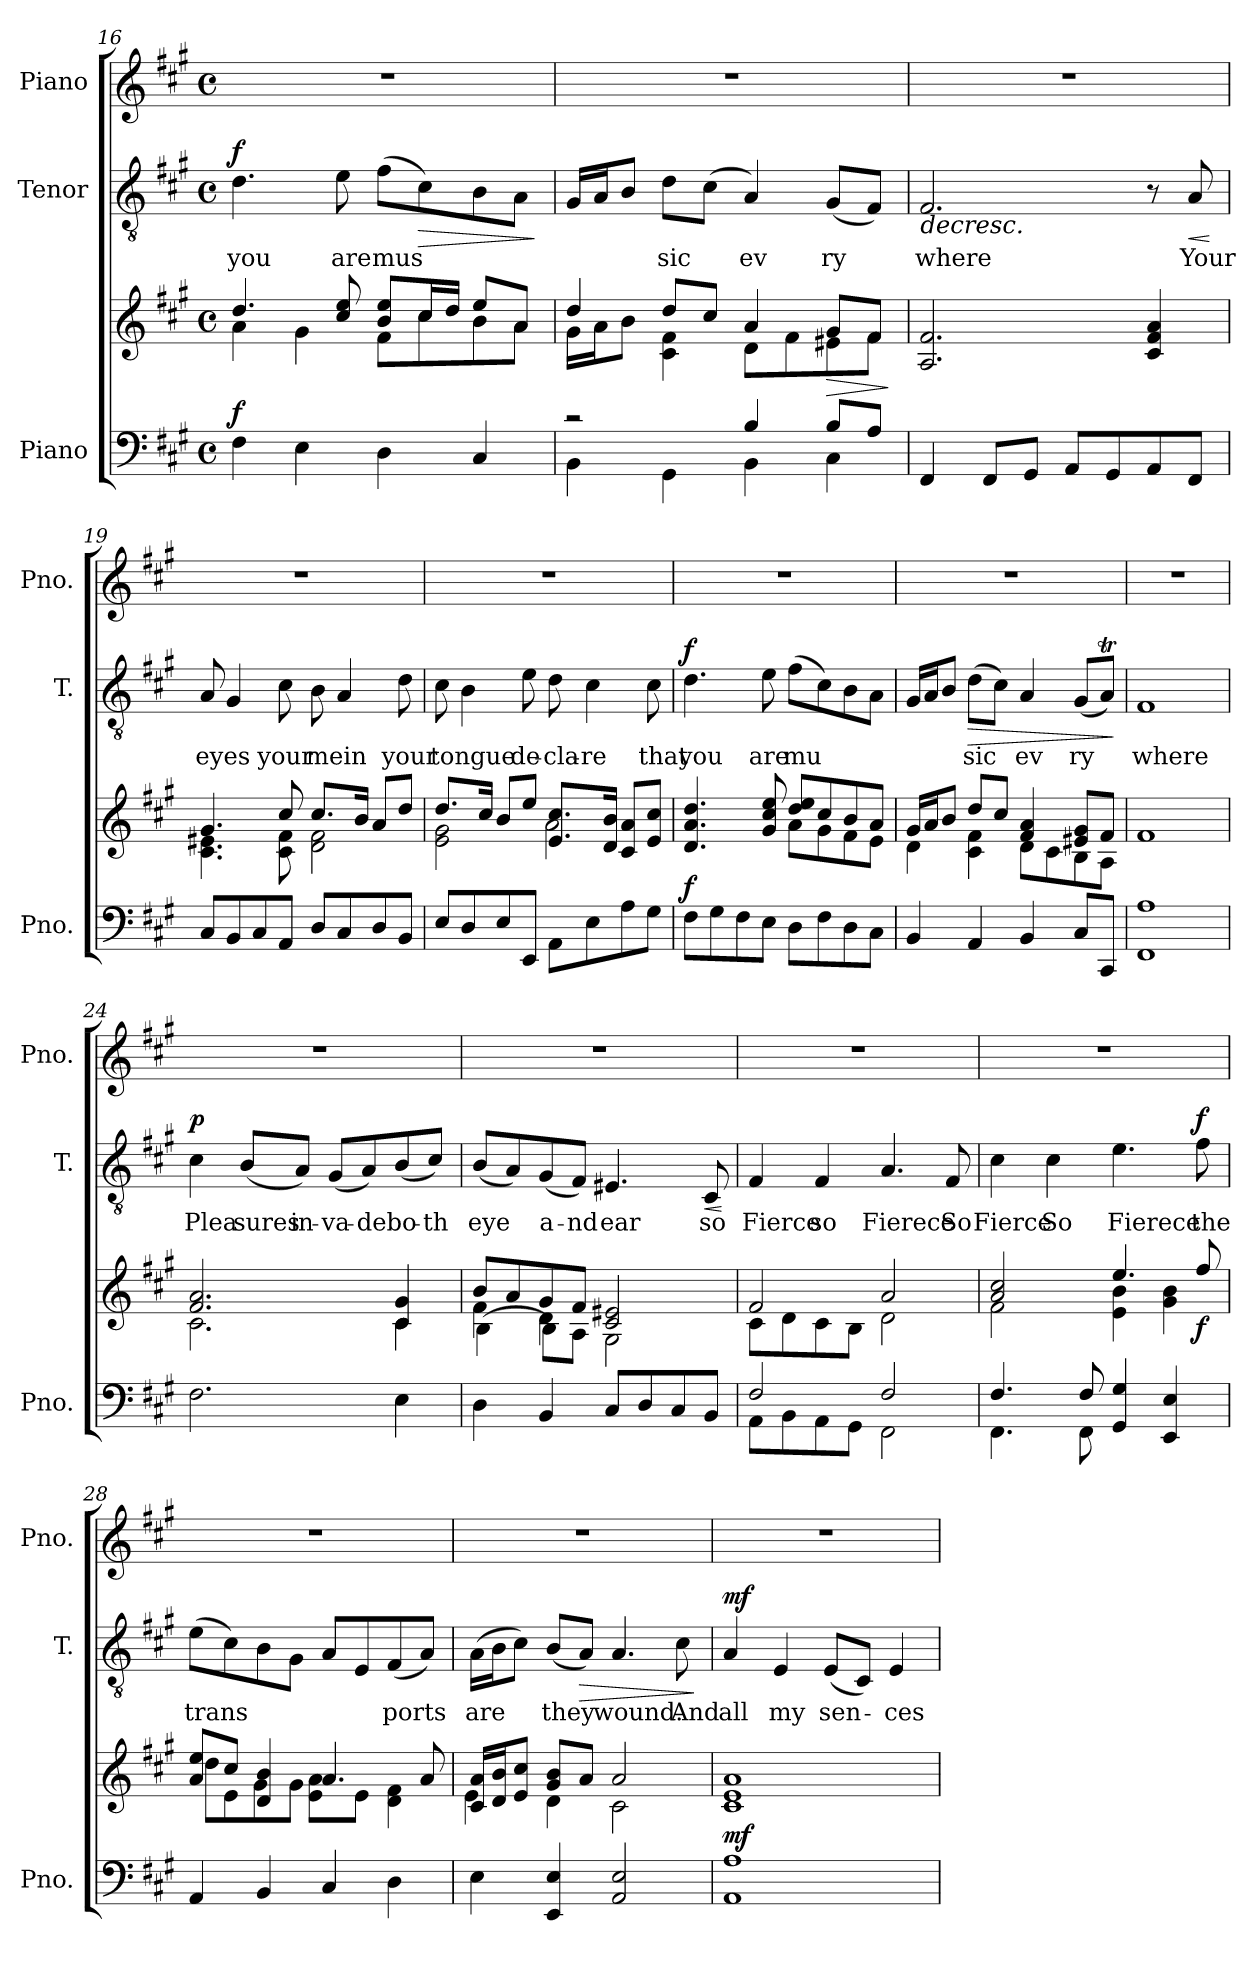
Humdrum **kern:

**kern	**kern	**dynam	**kern	**text	**dynam	**kern
*part3	*part3	*part3	*part2	*part2	*part2	*part1
*staff4	*staff3	*staff3/4	*staff2	*staff2	*staff2	*staff1
*I"Piano	*	*	*I"Tenor	*	*	*I"Piano
*I'Pno.	*	*	*I'T.	*	*	*I'Pno.
!!LO:LB:g=z
*clefF4	*clefG2	*	*clefGv2	*	*	*clefG2
*k[f#c#g#]	*k[f#c#g#]	*	*k[f#c#g#]	*	*	*k[f#c#g#]
*M4/4	*M4/4	*	*M4/4	*	*	*M4/4
*met(c)	*met(c)	*	*met(c)	*	*	*met(c)
=16	=16	=16	=16	=16	=16	=16
*	*^	*	*	*	*	*
!	!	!	!LO:DY:a=2	!	!LO:LY:b	!LO:DY:a	!
4F#\	4.dd/	4a\	f	4.d\	you	f	1r
4E\	.	4g#\	.	.	.	.	.
!	!	!	!	!	!LO:LY:b	!	!
.	8cc#/ 8ee/	.	.	8e\	are	.	.
!	!	!	!	!	!LO:LY:b	!	!
4D\	8b/ 8ee/L	8f#\L	.	(8f#\L	mus	.	.
!	!	!	!	!	!	!LO:HP:b	!
.	16cc#/L	8cc#\	.	8c#\)	.	>	.
.	16dd/JJ	.	.	.	.	.	.
4C#/	8ee/L	8b\	.	8B\	.	.	.
.	8a/J	8a\J	.	8A\J	.	.	.
*	*v	*v	*	*	*	*	*
.	.	.	.	.	]	.
!!LO:PB:g=z
=17	=17	=17	=17	=17	=17	=17
*^	*^	*	*	*	*	*
2r	4BB\	4dd/	16g#\LL	.	16G#/LL	.	.	1r
.	.	.	16a\J	.	16A/J	.	.	.
.	.	.	8b\J	.	8B/J	.	.	.
!	!	!	!	!	!	!LO:LY:b	!	!
.	4GG#\	8dd/L	4c#\ 4f#\	.	8d\L	sic	.	.
.	.	8cc#/J	.	.	(8c#\J	.	.	.
!	!	!	!	!	!	!LO:LY:b	!	!
4B/	4BB\	4a/	8d\L	.	4A/)	ev	.	.
.	.	.	8f#\	.	.	.	.	.
!	!	!	!	!LO:HP:b	!	!LO:LY:b	!	!
8B/L	4C#\	8g#/L	8e#X\	>	(8G#/L	ry	.	.
8A/J	.	8f#/J	8f#\J	.	8F#/J)	.	.	.
*v	*v	*	*	*	*	*	*	*
*	*v	*v	*	*	*	*	*
.	.	]	.	.	.	.
=18	=18	=18	=18	=18	=18	=18
!	!	!	!	!LO:LY:b	!LO:HP:b	!
4FF#/	2.A/ 2.f#/	.	2.F#/	where	>	1r
8FF#/L	.	.	.	.	.	.
8GG#/J	.	.	.	.	.	.
8AA/L	.	.	.	.	.	.
8GG#/	.	.	.	.	.	.
8AA/	4c#/ 4f#/ 4a/	.	8r	.	.	.
!	!	!	!	!LO:LY:b	!LO:HP:b	!
8FF#/J	.	.	8A/	Your	<	.
.	.	.	.	.	] [	.
=19	=19	=19	=19	=19	=19	=19
*	*^	*	*	*	*	*
!	!	!	!	!	!LO:LY:b	!	!
8C#/L	4.g#/	4.c#\ 4.e#X\	.	8A/	eyes	.	1r
8BB/	.	.	.	4G#/	.	.	.
8C#/	.	.	.	.	.	.	.
!	!	!	!	!	!LO:LY:b	!	!
8AA/J	8cc#/	8c#\ 8f#\	.	8c#\	your	.	.
!	!	!	!	!	!LO:LY:b	!	!
8D/L	8.cc#/L	2d\ 2f#\	.	8B\	mein	.	.
8C#/	.	.	.	4A/	.	.	.
.	16b/Jk	.	.	.	.	.	.
8D/	8a/L	.	.	.	.	.	.
!	!	!	!	!	!LO:LY:b	!	!
8BB/J	8dd/J	.	.	8d\	your	.	.
!!LO:LB:g=z
=20	=20	=20	=20	=20	=20	=20	=20
!	!	!	!	!	!LO:LY:b	!	!
8E/L	8.dd/L	2e\ 2g#\	.	8c#\	tongue	.	1r
8D/	.	.	.	4B\	.	.	.
.	16cc#/Jk	.	.	.	.	.	.
8E/	8b/L	.	.	.	.	.	.
!	!	!	!	!	!LO:LY:b	!	!
8EE/J	8ee/J	.	.	8e\	de-	.	.
!	!	!	!	!	!LO:LY:b	!	!
8AA\L	8.e/ 8.cc#/L	2a\	.	8d\	-cla-	.	.
!	!	!	!	!	!LO:LY:b	!	!
8E\	.	.	.	4c#\	-re	.	.
.	16d/ 16b/Jk	.	.	.	.	.	.
8A\	8c#/ 8a/L	.	.	.	.	.	.
!	!	!	!	!	!LO:LY:b	!	!
8G#\J	8e/ 8cc#/J	.	.	8c#\	that	.	.
!!LO:LB:g=z
=21	=21	=21	=21	=21	=21	=21	=21
!	!	!	!LO:DY:a=2	!	!LO:LY:b	!LO:DY:a	!
8F#\L	4.d/ 4.a/ 4.dd/	2ryy	f	4.d\	you	f	1r
8G#\	.	.	.	.	.	.	.
8F#\	.	.	.	.	.	.	.
!	!	!	!	!	!LO:LY:b	!	!
8E\J	8g#/ 8cc#/ 8ee/	.	.	8e\	are	.	.
!	!	!	!	!	!LO:LY:b	!	!
8D\L	8dd/ 8ee/L	8a\L	.	(8f#\L	mu	.	.
8F#\	8cc#/	8g#\	.	8c#\)	.	.	.
8D\	8b/	8f#\	.	8B\	.	.	.
8C#\J	8a/J	8e\J	.	8A\J	.	.	.
=22	=22	=22	=22	=22	=22	=22	=22
4BB/	16g#/LL	4d\	.	16G#/LL	.	.	1r
.	16a/J	.	.	16A/J	.	.	.
.	8b/J	.	.	8B/J	.	.	.
!	!	!	!	!	!LO:LY:b	!LO:HP:b	!
4AA/	8dd/L	4c#\ 4f#\	.	(8d\L	sic	>	.
.	8cc#/J	.	.	8c#\J)	.	.	.
!	!	!	!	!	!LO:LY:b	!	!
4BB/	4f#/ 4a/	8d\L	.	4A/	ev	.	.
.	.	8c#\	.	.	.	.	.
!	!	!	!	!	!LO:LY:b	!	!
8C#/L	8e#X/ 8g#/L	8B\	.	(8G#/L	ry	.	.
8CC#/J	8f#/J	8A\J	.	8AT/J)	.	.	.
*	*v	*v	*	*	*	*	*
.	.	.	.	.	]	.
=23	=23	=23	=23	=23	=23	=23
!	!	!	!	!LO:LY:b	!	!
1FF# 1A	1f#	.	1F#	where	.	1r
=24	=24	=24	=24	=24	=24	=24
*	*^	*	*	*	*	*
!	!	!	!	!	!LO:LY:b	!LO:DY:a	!
2.F#\	2.f#/ 2.a/	2.c#\	.	4c#\	Plea	p	1r
!	!	!	!	!	!LO:LY:b	!	!
.	.	.	.	(8B/L	sures	.	.
!	!	!	!	!	!LO:LY:b	!	!
.	.	.	.	8A/J)	in-	.	.
!	!	!	!	!	!LO:LY:b	!	!
.	.	.	.	(8G#/L	-va-	.	.
!	!	!	!	!	!LO:LY:b	!	!
.	.	.	.	8A/)	-de	.	.
!	!	!	!	!	!LO:LY:b	!	!
4E\	4c#/ 4g#/	4c#\	.	(8B/	bo-	.	.
!	!	!	!	!	!LO:LY:b	!	!
.	.	.	.	8c#/J)	-th	.	.
!!LO:LB:g=z
=25	=25	=25	=25	=25	=25	=25	=25
*	*	*^	*	*	*	*	*
!	!	!	!	!	!	!LO:LY:b	!	!
4D\	8b/L	4f#\	(4B\	.	(8B/L	eye	.	1r
.	8a/	.	.	.	8A/)	.	.	.
!	!	!	!	!	!	!LO:LY:b	!	!
4BB/	8g#/	4d\	8B\L)	.	(8G#/	a-	.	.
!	!	!	!	!	!	!LO:LY:b	!	!
.	8f#/J	.	8A\J	.	8F#/J)	-nd	.	.
!	!	!	!	!	!	!LO:LY:b	!	!
8C#/L	2c#/ 2e#X/	2G#\	2ryy	.	4.E#X/	ear	.	.
8D/	.	.	.	.	.	.	.	.
8C#/	.	.	.	.	.	.	.	.
!	!	!	!	!	!	!LO:LY:b	!LO:HP:b	!
8BB/J	.	.	.	.	8C#/	so	<	.
*	*v	*v	*v	*	*	*	*	*
.	.	.	.	.	[	.
=26	=26	=26	=26	=26	=26	=26
*^	*^	*	*	*	*	*
!	!	!	!	!	!	!LO:LY:b	!	!
2F#/	8AA\L	2f#/	8c#\L	.	4F#/	Fierce	.	1r
.	8BB\	.	8d\	.	.	.	.	.
!	!	!	!	!	!	!LO:LY:b	!	!
.	8AA\	.	8c#\	.	4F#/	so	.	.
.	8GG#\J	.	8B\J	.	.	.	.	.
!	!	!	!	!	!	!LO:LY:b	!	!
2F#/	2FF#\	2a/	2d\	.	4.A/	Fierece	.	.
!	!	!	!	!	!	!LO:LY:b	!	!
.	.	.	.	.	8F#/	So	.	.
=27	=27	=27	=27	=27	=27	=27	=27	=27
!	!	!	!	!	!	!LO:LY:b	!	!
4.F#/	4.FF#\	2a/ 2cc#/	2f#\	.	4c#\	Fierce	.	1r
!	!	!	!	!	!	!LO:LY:b	!	!
.	.	.	.	.	4c#\	So	.	.
8F#/	8FF#\	.	.	.	.	.	.	.
!	!	!	!	!	!	!LO:LY:b	!	!
4GG#/ 4G#/	2ryy	4.ee/	4e\ 4b\	.	4.e\	Fierece	.	.
4EE/ 4E/	.	.	4g#\ 4b\	.	.	.	.	.
!	!	!	!	!LO:DY:b	!	!LO:LY:b	!LO:DY:a	!
.	.	8ff#/	.	f	8f#\	the	f	.
*v	*v	*	*	*	*	*	*	*
!!LO:PB:g=z
=28	=28	=28	=28	=28	=28	=28	=28
!	!	!	!	!	!LO:LY:b	!	!
4AA/	8a/ 8ee/L	8dd\L	.	(8e\L	trans	.	1r
.	8cc#/J	8e\	.	8c#\)	.	.	.
4BB/	4d/ 4b/	8g#\	.	8B\	.	.	.
.	.	8g#\J	.	8G#\J	.	.	.
4C#/	4.a/	8e\ 8a\L	.	8A/L	.	.	.
.	.	8e\J	.	8E/	.	.	.
!	!	!	!	!	!LO:LY:b	!	!
4D\	.	4d\ 4f#\	.	(8F#/	ports	.	.
.	8a/	.	.	8A/J)	.	.	.
!!LO:LB:g=z
=29	=29	=29	=29	=29	=29	=29	=29
!	!	!	!	!	!LO:LY:b	!	!
4E\	16c#/ 16a/LL	4e\	.	(16A\LL	are	.	1r
.	16d/ 16b/J	.	.	16B\J	.	.	.
.	8e/ 8cc#/J	.	.	8c#\J)	.	.	.
!	!	!	!	!	!LO:LY:b	!	!
4EE/ 4E/	8g#/ 8b/L	4d\	.	(8B/L	they	.	.
!	!	!	!	!	!	!LO:HP:b	!
.	8a/J	.	.	8A/J)	.	>	.
!	!	!	!	!	!LO:LY:b	!	!
2AA/ 2E/	2a/	2c#\	.	4.A/	wound.	.	.
!	!	!	!	!	!LO:LY:b	!	!
.	.	.	.	8c#\	And	.	.
*	*v	*v	*	*	*	*	*
.	.	.	.	.	]	.
=30	=30	=30	=30	=30	=30	=30
!	!	!LO:DY:a=2	!	!LO:LY:b	!LO:DY:a	!
1AA 1A	1c# 1e 1a	mf	4A/	all	mf	1r
!	!	!	!	!LO:LY:b	!	!
.	.	.	4E/	my	.	.
!	!	!	!	!LO:LY:b	!	!
.	.	.	(8E/L	-sen-	.	.
.	.	.	8C#/J)	.	.	.
!	!	!	!	!LO:LY:b	!	!
.	.	.	4E/	ces	.	.
=	=	=	=	=	=	=
*-	*-	*-	*-	*-	*-	*-
